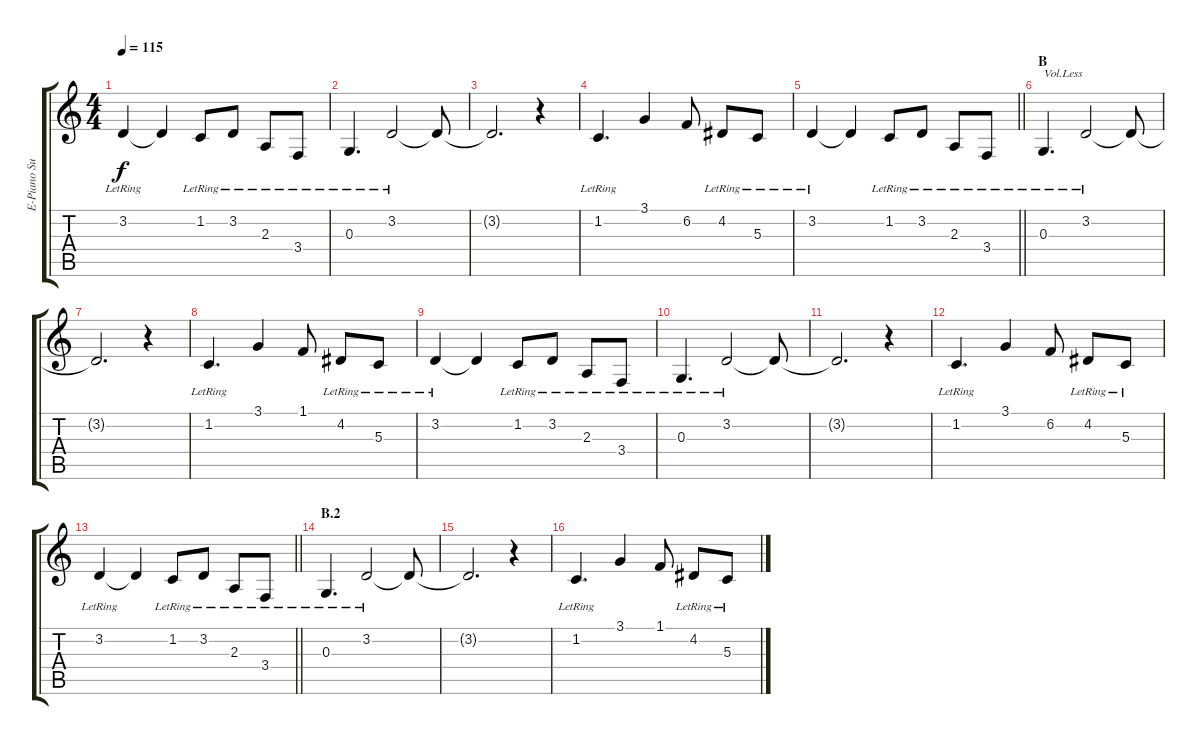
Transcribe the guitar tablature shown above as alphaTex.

\track ("E-Piano Sustain" "E-Piano Su") {instrument honkytonkpiano}
\staff {score tabs}
\tuning (E4 B3 G3 D3 A2 E2) {hide}
\ts (4 4)
\tempo 115
\clef g2
\ks c
3.2{lr}.4{dy f} 3.2{t}.4 1.2{lr}.8 3.2{lr}.8 2.3{lr}.8 3.4{lr}.8 |
0.3{lr}.4{d} 3.2{lr}.2 3.2{t}.8 |
3.2{t}.2{d} r.4 |
1.2{lr}.4{d} 3.1.4 6.2.8 4.2{lr}.8 5.3{lr}.8 |
\barLineRight lightlight
3.2{lr}.4 3.2{t}.4 1.2{lr}.8 3.2{lr}.8 2.3{lr}.8 3.4{lr}.8 |
\section ("" "B")
0.3{lr}.4{d txt "Vol.Less" volume 12 instrument honkytonkpiano} 3.2{lr}.2 3.2{t}.8 |
3.2{t}.2{d} r.4 |
1.2{lr}.4{d} 3.1.4 1.1.8 4.2{lr}.8 5.3{lr}.8 |
3.2{lr}.4 3.2{t}.4 1.2{lr}.8 3.2{lr}.8 2.3{lr}.8 3.4{lr}.8 |
0.3{lr}.4{d} 3.2{lr}.2 3.2{t}.8 |
3.2{t}.2{d} r.4 |
1.2{lr}.4{d} 3.1.4 6.2.8 4.2{lr}.8 5.3{lr}.8 |
\barLineRight lightlight
3.2{lr}.4 3.2{t}.4 1.2{lr}.8 3.2{lr}.8 2.3{lr}.8 3.4{lr}.8 |
\section ("" "B.2")
0.3{lr}.4{d} 3.2{lr}.2 3.2{t}.8 |
3.2{t}.2{d} r.4 |
1.2{lr}.4{d} 3.1.4 1.1.8 4.2{lr}.8 5.3{lr}.8
